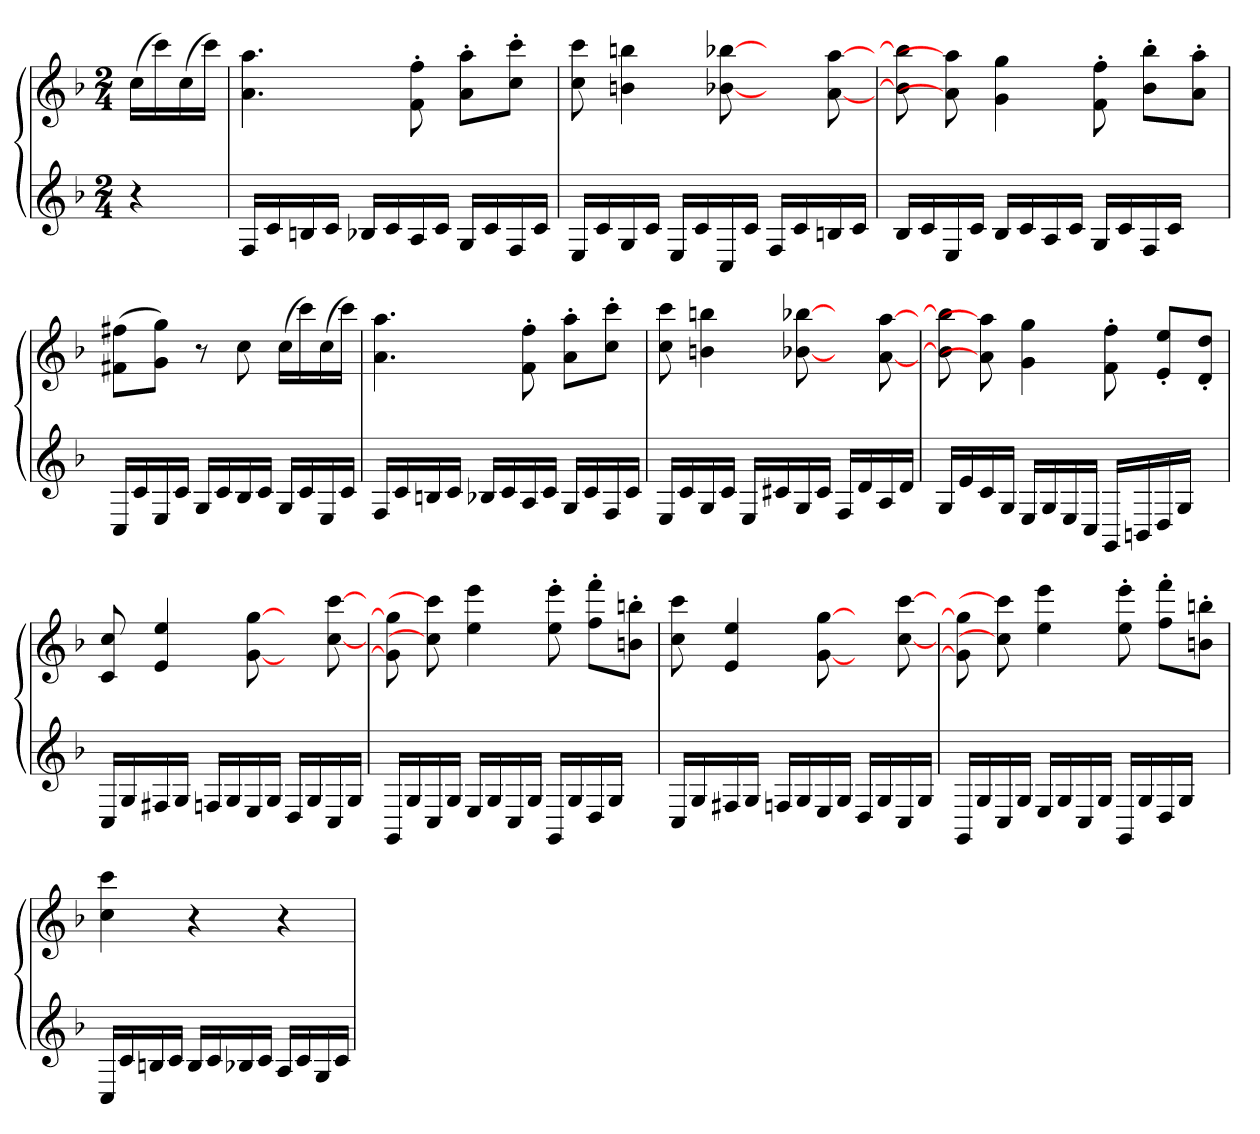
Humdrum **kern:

**kern	**kern
*part1	*part1
*staff2	*staff1
*clefG2	*clefG2
*k[b-]	*k[b-]
*F:	*F:
*M2/4	*M2/4
=	=
4r	(16ccLL
.	16ccc)
.	(16cc
.	16cccJJ)
=	=
16FLL	4.a 4.aa
16c	.
16Bn	.
16cJJ	.
16B-XLL	.
16c	.
16A	8f' 8ff'
16cJJ	.
16GLL	8a' 8aa'L
16c	.
16F	8cc' 8ccc'J
16cJJ	.
=	=
16ELL	8cc 8ccc
16c	.
16G	4bn 4bbn
16cJJ	.
16ELL	.
16c	.
16C	[8b-X [8bb-X
16cJJ	.
16FLL	8ryy
16c	.
16Bn	[8a [8aa
16cJJ	.
=	=
16B-LL	8b-] 8bb-]
16c	.
16E	8a] 8aa]
16cJJ	.
16B-LL	4g 4gg
16c	.
16A	.
16cJJ	.
16GLL	8f' 8ff'
16c	.
16F	8b-' 8bb-'L
16cJJ	.
8ryy	8a' 8aa'J
=	=
16CLL	(8f#X 8ff#XL
16c	.
16E	8g 8ggJ)
16cJJ	.
16GLL	8r
16c	.
16B-	8cc
16cJJ	.
16GLL	(16ccLL
16c	16ccc)
16E	(16cc
16cJJ	16cccJJ)
=	=
16FLL	4.a 4.aa
16c	.
16Bn	.
16cJJ	.
16B-XLL	.
16c	.
16A	8f' 8ff'
16cJJ	.
16GLL	8a' 8aa'L
16c	.
16F	8cc' 8ccc'J
16cJJ	.
=	=
16ELL	8cc 8ccc
16c	.
16G	4bn 4bbn
16cJJ	.
16ELL	.
16c#X	.
16G	[8b-X [8bb-X
16c#JJ	.
16FLL	8ryy
16d	.
16A	[8a [8aa
16dJJ	.
=	=
16GLL	8b-] 8bb-]
16e	.
16c	8a] 8aa]
16GJJ	.
16ELL	4g 4gg
16G	.
16E	.
16CJJ	.
16GGLL	8f' 8ff'
16BBn	.
16D	8e' 8ee'L
16GJJ	.
8ryy	8d' 8dd'J
=	=
16CLL	8c 8cc
16G	.
16F#X	4e 4ee
16GJJ	.
16FnLL	.
16G	.
16E	[8g [8gg
16GJJ	.
16DLL	8ryy
16G	.
16C	[8cc [8ccc
16GJJ	.
=	=
16GGLL	8g] 8gg]
16G	.
16C	8cc] 8ccc]
16GJJ	.
16ELL	4ee 4eee
16G	.
16C	.
16GJJ	.
16GGLL	8ee' 8eee'
16G	.
16D	8ff' 8fff'L
16GJJ	.
8ryy	8bn' 8bbn'J
=	=
16CLL	8cc 8ccc
16G	.
16F#X	4e 4ee
16GJJ	.
16FnLL	.
16G	.
16E	[8g [8gg
16GJJ	.
16DLL	8ryy
16G	.
16C	[8cc [8ccc
16GJJ	.
=	=
16GGLL	8g] 8gg]
16G	.
16C	8cc] 8ccc]
16GJJ	.
16ELL	4ee 4eee
16G	.
16C	.
16GJJ	.
16GGLL	8ee' 8eee'
16G	.
16D	8ff' 8fff'L
16GJJ	.
8ryy	8bn' 8bbn'J
=	=
16CLL	4cc 4ccc
16c	.
16Bn	.
16cJJ	.
16BLL	4r
16c	.
16B-X	.
16cJJ	.
16ALL	4r
16c	.
16G	.
16cJJ	.
=	=
*-	*-
